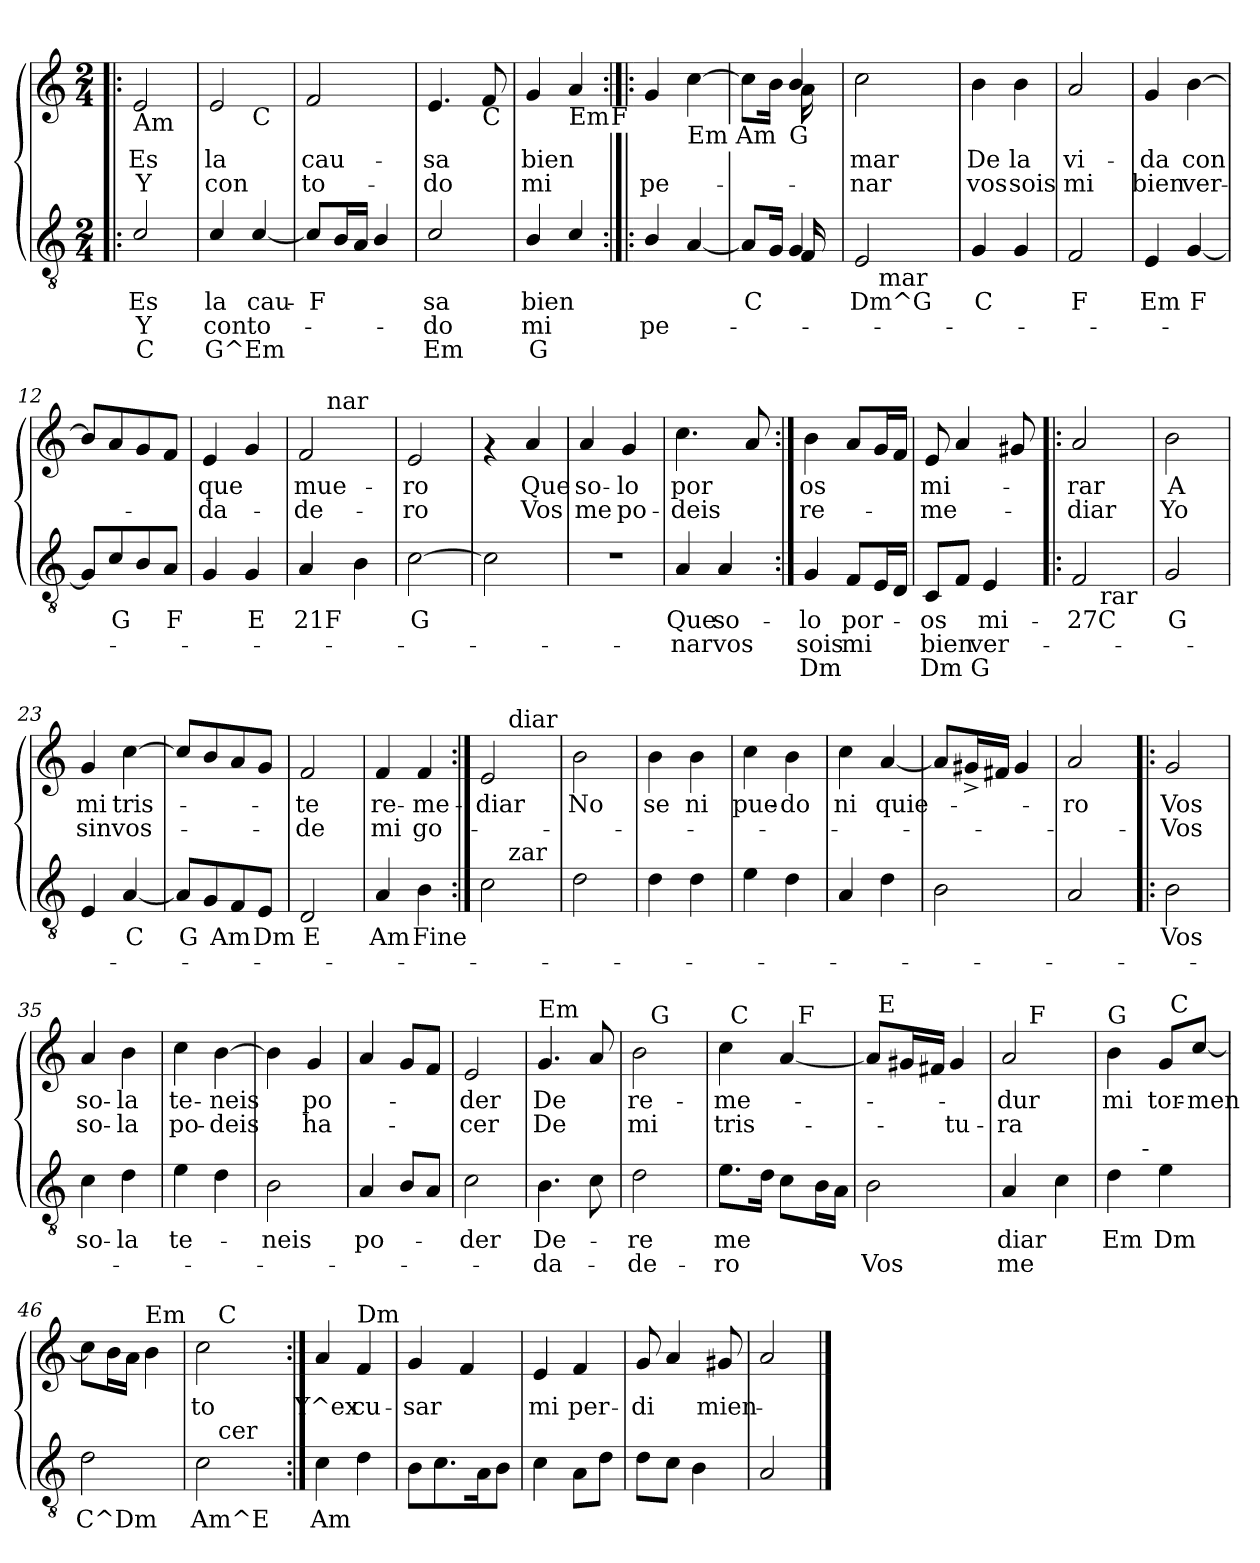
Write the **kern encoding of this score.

**kern	**text	**text	**text	**kern	**text	**text
*part2	*part2	*part2	*part2	*part1	*part1	*part1
*staff2	*staff2	*staff2	*staff2	*staff1	*staff1	*staff1
*clefGv2	*	*	*	*clefG2	*	*
*k[]	*	*	*	*k[]	*	*
*C:	*	*	*	*C:	*	*
*M2/4	*	*	*	*M2/4	*	*
=1!|:	=1!|:	=1!|:	=1!|:	=1!|:	=1!|:	=1!|:
!	!	!	!	!LO:TX:b:t=Am	!	!
!	!LO:LY:b	!LO:LY:b	!LO:LY:b	!	!LO:LY:b	!LO:LY:b
2c/	Es	Y	C	2e/	Es	Y
=2	=2	=2	=2	=2	=2	=2
!	!LO:LY:b	!LO:LY:b	!LO:LY:b	!	!LO:LY:b	!LO:LY:b
*	*	*	*	*^	*	*
4c/	la	con	G^Em	2e/	4ryy	la	con
!	!	!	!	!	!LO:TX:b:t=C	!	!
!	!LO:LY:b	!LO:LY:b	!	!	!	!	!
[<4c/	cau-	to-	.	.	4ryy	.	.
=3	=3	=3	=3	=3	=3	=3	=3
!	!LO:LY:b	!	!	!	!	!LO:LY:b	!LO:LY:b
*	*	*	*	*v	*v	*	*
8c/L]	-F	.	.	2f/	cau-	to-
16B/L	.	.	.	.	.	.
16A/JJ	.	.	.	.	.	.
4B/	.	.	.	.	.	.
=4	=4	=4	=4	=4	=4	=4
!	!LO:LY:b	!LO:LY:b	!LO:LY:b	!	!LO:LY:b	!LO:LY:b
2c/	sa	-do	Em	4.e/	-sa	-do
!	!	!	!	!LO:TX:b:t=C	!	!
.	.	.	.	8f/	.	.
=5	=5	=5	=5	=5	=5	=5
!	!LO:LY:b	!LO:LY:b	!LO:LY:b	!	!LO:LY:b	!LO:LY:b
4B/	bien	mi	G	4g/	bien	mi
!	!	!	!	!LO:TX:b:t=Em	!	!
4c/	.	.	.	4a/	.	.
!	!	!	!	!LO:TX:b:t=F	!	!
=6:|!|:	=6:|!|:	=6:|!|:	=6:|!|:	=6:|!|:	=6:|!|:	=6:|!|:
!	!	!LO:LY:b	!	!	!	!LO:LY:b
4B/	.	pe-	.	4g/	.	pe-
!	!	!	!	!LO:TX:b:t=Em Am	!	!
[<4A/	.	.	.	[>4cc\	.	.
=7	=7	=7	=7	=7	=7	=7
!	!LO:LY:b	!	!	!	!	!
*^	*	*	*	*^	*	*
8A/L]	8.ryy	C	.	.	8cc\L]	8.ryy	.	.
16G/Jk	.	.	.	.	16b\Jk	.	.	.
!	!	!	!	!	!LO:TX:b:t=G	!	!	!
4G/	16F/	.	.	.	4b/	16a\	.	.
.	8.ryy	.	.	.	.	8.ryy	.	.
!!LO:LB:g=z
=8	=8	=8	=8	=8	=8	=8	=8	=8
!	!	!LO:LY:b	!	!	!	!	!LO:LY:b	!LO:LY:b
*	*	*	*	*	*v	*v	*	*
2E/	16.ryy	Dm^G	.	.	2cc\	-mar	-nar
!	!LO:TX:b:t=mar	!	!	!	!	!	!
.	4ryy	.	.	.	.	.	.
.	8ryy	.	.	.	.	.	.
.	32ryy	.	.	.	.	.	.
=9	=9	=9	=9	=9	=9	=9	=9
!	!	!LO:LY:b	!	!	!	!LO:LY:b	!LO:LY:b
*v	*v	*	*	*	*	*	*
4G/	C	.	.	4b\	De	vos
!	!	!	!	!	!LO:LY:b	!LO:LY:b
4G/	.	.	.	4b\	la	sois
=10	=10	=10	=10	=10	=10	=10
!	!LO:LY:b	!	!	!	!LO:LY:b	!LO:LY:b
2F/	F	.	.	2a/	vi-	mi
=11	=11	=11	=11	=11	=11	=11
!	!LO:LY:b	!	!	!	!LO:LY:b	!LO:LY:b
4E/	Em	.	.	4g/	-da	bien
!	!LO:LY:b	!	!	!	!LO:LY:b	!LO:LY:b
[<4G/	F	.	.	[>4b\	con	ver-
=12	=12	=12	=12	=12	=12	=12
8G/L]	.	.	.	8b/L]	.	.
!	!LO:LY:b	!	!	!	!	!
8c/	G	.	.	8a/	.	.
8B/	.	.	.	8g/	.	.
!	!LO:LY:b	!	!	!	!	!
8A/J	F	.	.	8f/J	.	.
=13	=13	=13	=13	=13	=13	=13
!	!	!	!	!	!LO:LY:b	!LO:LY:b
4G/	.	.	.	4e/	que	-da-
!	!LO:LY:b	!	!	!	!	!
4G/	E	.	.	4g/	.	.
!!LO:LB:g=z
=14	=14	=14	=14	=14	=14	=14
!	!	!	!	!LO:TX:a:t=1 4	!	!
!	!LO:LY:b	!	!	!	!LO:LY:b	!LO:LY:b
*	*	*	*	*^	*	*
4A/	21F	.	.	2f/	8ryy	mue-	-de-
!	!	!	!	!	!LO:TX:a:t=nar	!	!
.	.	.	.	.	4.ryy	.	.
4B\	.	.	.	.	.	.	.
=15	=15	=15	=15	=15	=15	=15	=15
!	!LO:LY:b	!	!	!	!	!LO:LY:b	!LO:LY:b
*	*	*	*	*v	*v	*	*
[>2c\	G	.	.	2e/	-ro	-ro
=16	=16	=16	=16	=16	=16	=16
2c\]	.	.	.	4rf	.	.
!	!	!	!	!	!LO:LY:b	!LO:LY:b
.	.	.	.	4a/	Que	Vos
=17	=17	=17	=17	=17	=17	=17
!	!	!	!	!	!LO:LY:b	!LO:LY:b
2r	.	.	.	4a/	so-	me
!	!	!	!	!	!LO:LY:b	!LO:LY:b
.	.	.	.	4g/	-lo	po-
=18	=18	=18	=18	=18	=18	=18
!	!LO:LY:b	!LO:LY:b	!	!	!LO:LY:b	!LO:LY:b
4A/	Que	-nar	.	4.cc\	por	-deis
!	!LO:LY:b	!LO:LY:b	!	!	!	!
4A/	so-	vos	.	.	.	.
.	.	.	.	8a/	.	.
=19:|!	=19:|!	=19:|!	=19:|!	=19:|!	=19:|!	=19:|!
!	!LO:LY:b	!LO:LY:b	!LO:LY:b	!	!LO:LY:b	!LO:LY:b
4G/	-lo	sois	Dm	4b\	os	re-
!	!LO:LY:b	!LO:LY:b	!	!	!	!
8F/L	por-	mi	.	8a/L	.	.
16E/L	.	.	.	16g/L	.	.
16D/JJ	.	.	.	16f/JJ	.	.
=20	=20	=20	=20	=20	=20	=20
!	!LO:LY:b	!LO:LY:b	!LO:LY:b	!	!LO:LY:b	!LO:LY:b
8C/L	-os	bien	Dm	8e/	mi-	-me-
8F/J	.	.	.	4a/	.	.
!	!LO:LY:b	!LO:LY:b	!LO:LY:b	!	!	!
4E/	mi-	ver-	G	.	.	.
.	.	.	.	8g#X/	.	.
!!LO:LB:g=z
=21!|:	=21!|:	=21!|:	=21!|:	=21!|:	=21!|:	=21!|:
!	!LO:LY:b	!	!	!	!LO:LY:b	!LO:LY:b
*^	*	*	*	*	*	*
2F/	8ryy	-27C	.	.	2a/	-rar	-diar
!	!LO:TX:b:t=rar	!	!	!	!	!	!
.	4.ryy	.	.	.	.	.	.
=22	=22	=22	=22	=22	=22	=22	=22
!	!	!LO:LY:b	!	!	!	!LO:LY:b	!LO:LY:b
*v	*v	*	*	*	*	*	*
2G/	G	.	.	2b\	A	Yo
=23	=23	=23	=23	=23	=23	=23
!	!	!	!	!	!LO:LY:b	!LO:LY:b
4E/	.	.	.	4g/	mi	sin
!	!LO:LY:b	!	!	!	!LO:LY:b	!LO:LY:b
[<4A/	C	.	.	[>4cc\	tris-	vos-
=24	=24	=24	=24	=24	=24	=24
!	!LO:LY:b	!	!	!	!	!
8A/L]	G	.	.	8cc/L]	.	.
8G/	.	.	.	8b/	.	.
!	!LO:LY:b	!	!	!	!	!
8F/	Am	.	.	8a/	.	.
!	!LO:LY:b	!	!	!	!	!
8E/J	Dm	.	.	8g/J	.	.
=25	=25	=25	=25	=25	=25	=25
!	!LO:LY:b	!	!	!	!LO:LY:b	!LO:LY:b
2D/	E	.	.	2f/	-te	-de
=26	=26	=26	=26	=26	=26	=26
!	!LO:LY:b	!	!	!	!LO:LY:b	!LO:LY:b
4A/	Am	.	.	4f/	re-	mi
!	!LO:LY:b	!	!	!	!LO:LY:b	!LO:LY:b
4B\	Fine	.	.	4f/	-me-	go-
!!LO:LB:g=z
=27:|!	=27:|!	=27:|!	=27:|!	=27:|!	=27:|!	=27:|!
!	!	!	!	!	!LO:LY:b	!
*^	*	*	*	*^	*	*
2c\	8ryy	.	.	.	2e/	8ryy	-diar	.
!	!	!	!	!	!	!LO:TX:a:t=diar	!	!
!	!LO:TX:a:t=zar	!	!	!	!	!	!	!
.	4.ryy	.	.	.	.	4.ryy	.	.
=28	=28	=28	=28	=28	=28	=28	=28	=28
!	!	!	!	!	!	!	!LO:LY:b	!
*v	*v	*	*	*	*	*	*	*
*	*	*	*	*v	*v	*	*
2d\	.	.	.	2b\	No	.
=29	=29	=29	=29	=29	=29	=29
!	!	!	!	!	!LO:LY:b	!
4d\	.	.	.	4b\	se	.
!	!	!	!	!	!LO:LY:b	!
4d\	.	.	.	4b\	ni	.
=30	=30	=30	=30	=30	=30	=30
!	!	!	!	!	!LO:LY:b	!
4e\	.	.	.	4cc\	pue-	.
!	!	!	!	!	!LO:LY:b	!
4d\	.	.	.	4b\	-do	.
=31	=31	=31	=31	=31	=31	=31
!	!	!	!	!	!LO:LY:b	!
4A/	.	.	.	4cc\	ni	.
!	!	!	!	!	!LO:LY:b	!
4d\	.	.	.	[<4a/	quie-	.
=32	=32	=32	=32	=32	=32	=32
2B\	.	.	.	8a/L]	.	.
.	.	.	.	16g#X^</L	.	.
.	.	.	.	16f#X/JJ	.	.
.	.	.	.	4g#/	.	.
=33	=33	=33	=33	=33	=33	=33
!	!	!	!	!	!LO:LY:b	!
2A/	.	.	.	2a/	-ro	.
!!LO:PB:g=z
=34!|:	=34!|:	=34!|:	=34!|:	=34!|:	=34!|:	=34!|:
!	!LO:LY:b	!	!	!	!LO:LY:b	!LO:LY:b
2B\	Vos	.	.	2g/	Vos	-Vos
=35	=35	=35	=35	=35	=35	=35
!	!LO:LY:b	!	!	!	!LO:LY:b	!LO:LY:b
4c\	so-	.	.	4a/	so-	so-
!	!LO:LY:b	!	!	!	!LO:LY:b	!LO:LY:b
4d\	-la	.	.	4b\	-la	-la
=36	=36	=36	=36	=36	=36	=36
!	!LO:LY:b	!	!	!	!LO:LY:b	!LO:LY:b
4e\	te-	.	.	4cc\	te-	po-
!	!	!	!	!	!LO:LY:b	!LO:LY:b
4d\	.	.	.	[>4b\	-neis	-deis
=37	=37	=37	=37	=37	=37	=37
!	!LO:LY:b	!	!	!	!	!
2B\	-neis	.	.	4b\]	.	.
!	!	!	!	!	!LO:LY:b	!LO:LY:b
.	.	.	.	4g/	po-	ha-
=38	=38	=38	=38	=38	=38	=38
!	!LO:LY:b	!	!	!	!	!
4A/	po-	.	.	4a/	.	.
8B/L	.	.	.	8g/L	.	.
8A/J	.	.	.	8f/J	.	.
=39	=39	=39	=39	=39	=39	=39
!	!LO:LY:b	!	!	!	!LO:LY:b	!LO:LY:b
2c\	-der	.	.	2e/	-der	-cer
!!LO:LB:g=z
=40	=40	=40	=40	=40	=40	=40
!	!	!	!	!LO:TX:a:t=Em	!	!
!	!LO:LY:b	!LO:LY:b	!	!	!LO:LY:b	!LO:LY:b
4.B\	De-	-da-	.	4.g/	De	De
8c\	.	.	.	8a/	.	.
=41	=41	=41	=41	=41	=41	=41
!	!LO:LY:b	!LO:LY:b	!	!	!LO:LY:b	!LO:LY:b
*	*	*	*	*^	*	*
2d\	-re	-de-	.	2b\	16ryy	re-	mi
!	!	!	!	!	!LO:TX:a:t=G	!	!
.	.	.	.	.	4..ryy	.	.
=42	=42	=42	=42	=42	=42	=42	=42
!	!LO:LY:b	!LO:LY:b	!	!	!	!LO:LY:b	!LO:LY:b
*	*	*	*	*	*^	*	*
8.e\L	me	-ro	.	4cc\	32ryy	4ryy	-me-	tris-
!	!	!	!	!	!LO:TX:a:t=C	!	!	!
.	.	.	.	.	4...ryy	.	.	.
16d\Jk	.	.	.	.	.	.	.	.
8c\L	.	.	.	[<4a/	.	16ryy	.	.
!	!	!	!	!	!	!LO:TX:a:t=F	!	!
.	.	.	.	.	.	8.ryy	.	.
16B\L	.	.	.	.	.	.	.	.
16A\JJ	.	.	.	.	.	.	.	.
=43	=43	=43	=43	=43	=43	=43	=43	=43
!	!	!LO:LY:b	!	!	!	!	!	!
*	*	*	*	*	*v	*v	*	*
2B\	.	Vos	.	8a/L]	32ryy	.	.
!	!	!	!	!	!LO:TX:a:t=E	!	!
.	.	.	.	.	4...ryy	.	.
.	.	.	.	16g#X/L	.	.	.
.	.	.	.	16f#X/JJ	.	.	.
!	!	!	!	!	!	!	!LO:LY:b
.	.	.	.	4g#/	.	.	-tu-
=44	=44	=44	=44	=44	=44	=44	=44
!	!LO:LY:b	!LO:LY:b	!	!	!	!LO:LY:b	!LO:LY:b
4A/	diar	me	.	2a/	8ryy	-dur	-ra
!	!	!	!	!	!LO:TX:a:t=F	!	!
.	.	.	.	.	4.ryy	.	.
4c\	.	.	.	.	.	.	.
!!LO:LB:g=z	!!
=45	=45	=45	=45	=45	=45	=45	=45
!	!	!	!	!LO:TX:a:t=G	!	!	!
!LO:TX:a:t=pla	!	!	!	!	!	!	!
!	!LO:LY:b	!	!	!	!	!LO:LY:b	!
*^	*	*	*	*	*	*	*
4d\	8.ryy	Em	.	.	4b\	4ryy	mi	.
!	!LO:TX:a:t=-	!	!	!	!	!	!	!
.	4ryy	.	.	.	.	.	.	.
!	!	!LO:LY:b	!	!	!	!	!LO:LY:b	!
4e\	.	Dm	.	.	8g/L	32ryy	tor-	.
!	!	!	!	!	!	!LO:TX:a:t=C	!	!
.	.	.	.	.	.	8..ryy	.	.
!	!	!	!	!	!	!	!LO:LY:b	!
.	.	.	.	.	[<8cc/J	.	-men	.
.	16ryy	.	.	.	.	.	.	.
=46	=46	=46	=46	=46	=46	=46	=46	=46
!	!	!LO:LY:b	!	!	!	!	!	!
*v	*v	*	*	*	*	*	*	*
*	*	*	*	*v	*v	*	*
2d\	C^Dm	.	.	8cc\L]	.	.
.	.	.	.	16b\L	.	.
.	.	.	.	16a\JJ	.	.
!	!	!	!	!LO:TX:a:t=Em	!	!
.	.	.	.	4b\	.	.
=47	=47	=47	=47	=47	=47	=47
!	!LO:LY:b	!	!	!	!LO:LY:b	!
*^	*	*	*	*^	*	*
2c\	16.ryy	Am^E	.	.	2cc\	16.ryy	to	.
!	!	!	!	!	!	!LO:TX:a:t=C	!	!
!	!LO:TX:a:t=cer	!	!	!	!	!	!	!
.	4ryy	.	.	.	.	4ryy	.	.
.	8ryy	.	.	.	.	8ryy	.	.
.	32ryy	.	.	.	.	32ryy	.	.
=48:|!	=48:|!	=48:|!	=48:|!	=48:|!	=48:|!	=48:|!	=48:|!	=48:|!
!	!	!	!	!	!LO:TX:a:t=F	!	!	!
!	!	!LO:LY:b	!	!	!	!	!LO:LY:b	!
*v	*v	*	*	*	*	*	*	*
*	*	*	*	*v	*v	*	*
4c\	Am	.	.	4a/	Y^ex	.
!	!	!	!	!LO:TX:a:t=Dm	!	!
!	!	!	!	!	!LO:LY:b	!
4d\	.	.	.	4f/	cu-	.
!!LO:LB:g=z
=49	=49	=49	=49	=49	=49	=49
!	!	!	!	!	!LO:LY:b	!
8B\L	.	.	.	4g/	-sar	.
8.c\	.	.	.	.	.	.
.	.	.	.	4f/	.	.
16A\k	.	.	.	.	.	.
8B\J	.	.	.	.	.	.
=50	=50	=50	=50	=50	=50	=50
!	!	!	!	!	!LO:LY:b	!
4c\	.	.	.	4e/	mi	.
!	!	!	!	!	!LO:LY:b	!
8A\L	.	.	.	4f/	per-	.
8d\J	.	.	.	.	.	.
=51	=51	=51	=51	=51	=51	=51
!	!	!	!	!	!LO:LY:b	!
8d\L	.	.	.	8g/	-di	.
8c\J	.	.	.	4a/	.	.
4B\	.	.	.	.	.	.
!	!	!	!	!	!LO:LY:b	!
.	.	.	.	8g#X/	mien-	.
=52	=52	=52	=52	=52	=52	=52
2A/	.	.	.	2a/	.	.
==	==	==	==	==	==	==
*-	*-	*-	*-	*-	*-	*-
